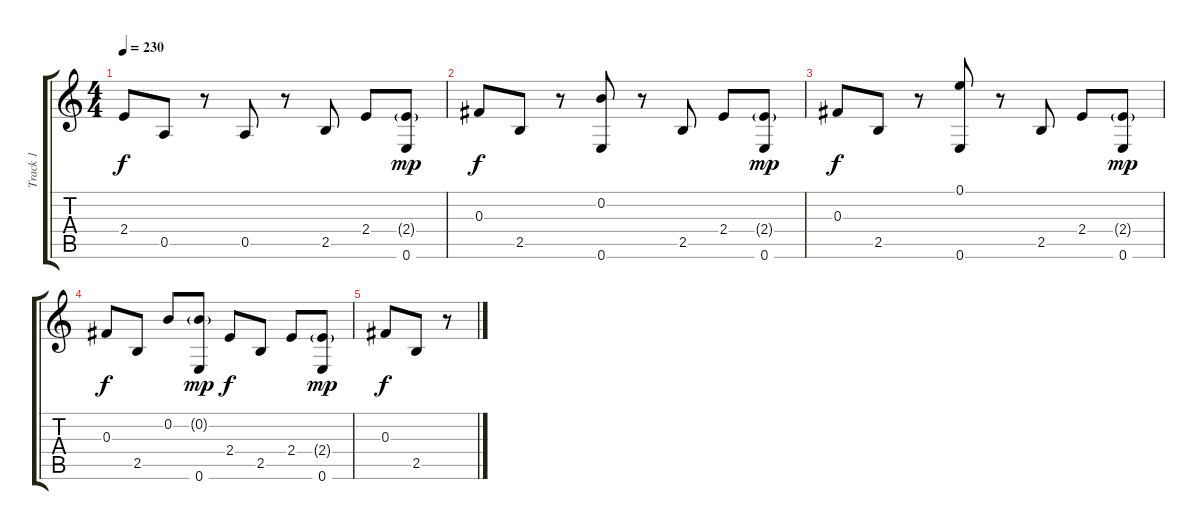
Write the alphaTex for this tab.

\track ("Track 1" "Track 1") {instrument acousticguitarnylon}
\staff {score tabs}
\tuning (E4 B3 Gb3 D3 A2 E2) {hide}
\ts (4 4)
\tempo 230
\clef g2
\ks c
2.4.8{dy f} 0.5.8 r.8 0.5.8 r.8 2.5.8 2.4.8 (2.4{g} 0.6).8{dy mp} |
0.3.8{dy f} 2.5.8 r.8 (0.2 0.6).8 r.8 2.5.8 2.4.8 (2.4{g} 0.6).8{dy mp} |
0.3.8{dy f} 2.5.8 r.8 (0.1 0.6).8 r.8 2.5.8 2.4.8 (2.4{g} 0.6).8{dy mp} |
0.3.8{dy f} 2.5.8 0.2.8 (0.2{g} 0.6).8{dy mp} 2.4.8{dy f} 2.5.8 2.4.8 (2.4{g} 0.6).8{dy mp} |
0.3.8{dy f} 2.5.8 r.8
